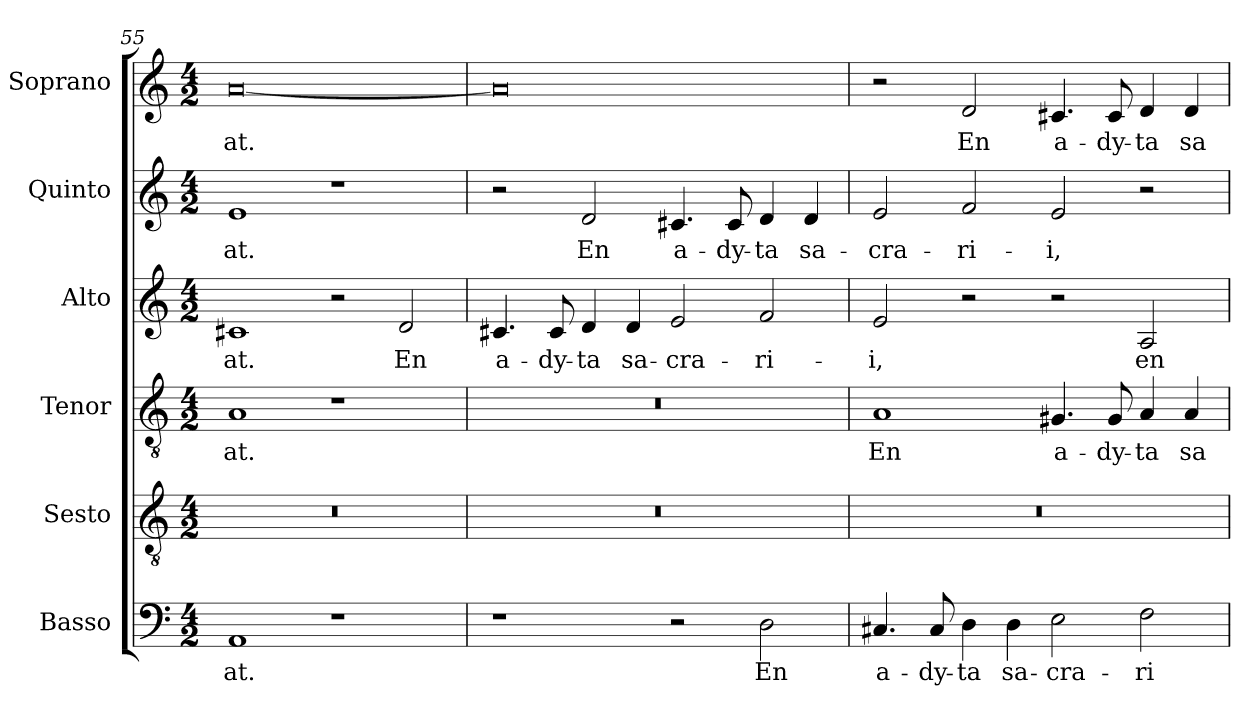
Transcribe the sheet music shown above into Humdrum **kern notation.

**kern	**text	**kern	**kern	**text	**kern	**text	**kern	**text	**kern	**text
*part6	*part6	*part5	*part4	*part4	*part3	*part3	*part2	*part2	*part1	*part1
*staff6	*staff6	*staff5	*staff4	*staff4	*staff3	*staff3	*staff2	*staff2	*staff1	*staff1
*I"Basso	*	*I"Sesto	*I"Tenor	*	*I"Alto	*	*I"Quinto	*	*I"Soprano	*
*I'B.	*	*I'Ss.	*I'T.	*	*I'A.	*	*I'Q.	*	*I'S.	*
*clefF4	*	*clefGv2	*clefGv2	*	*clefG2	*	*clefG2	*	*clefG2	*
*	*	*ITrd7c12	*ITrd7c12	*	*	*	*	*	*	*
*k[]	*	*k[]	*k[]	*	*k[]	*	*k[]	*	*k[]	*
*C:	*	*C:	*C:	*	*C:	*	*C:	*	*C:	*
*M4/2	*	*M4/2	*M4/2	*	*M4/2	*	*M4/2	*	*M4/2	*
=55	=55	=55	=55	=55	=55	=55	=55	=55	=55	=55
!	!LO:LY:b:color=#000000	!LO:N:vis=1	!	!	!	!	!	!	!	!
!	!	!	!	!LO:LY:b:color=#000000	!	!	!	!	!	!
!	!	!	!	!	!	!LO:LY:b:color=#000000	!	!	!	!
!	!	!	!	!	!	!	!	!LO:LY:b:color=#000000	!	!
!	!	!	!	!	!	!	!	!	!	!LO:LY:b:color=#000000
1AAi	-at.	0r	1AAi	-at.	1c#Xi	-at.	1ei	-at.	[0ai	-at.
1r	.	.	1r	.	2r	.	1r	.	.	.
!	!	!	!	!	!	!LO:LY:b:color=#000000	!	!	!	!
.	.	.	.	.	2di/	En	.	.	.	.
!!LO:LB:g=z
=56	=56	=56	=56	=56	=56	=56	=56	=56	=56	=56
!	!	!LO:N:vis=1	!LO:N:vis=1	!	!	!	!	!	!	!
!	!	!	!	!	!	!LO:LY:b:color=#000000	!	!	!	!
1r	.	0r	0r	.	4.c#Xi/	a-	2r	.	0ai]	.
!	!	!	!	!	!	!LO:LY:b:color=#000000	!	!	!	!
.	.	.	.	.	8c#i/	-dy-	.	.	.	.
!	!	!	!	!	!	!LO:LY:b:color=#000000	!	!	!	!
!	!	!	!	!	!	!	!	!LO:LY:b:color=#000000	!	!
.	.	.	.	.	4di/	-ta	2di/	En	.	.
!	!	!	!	!	!	!LO:LY:b:color=#000000	!	!	!	!
.	.	.	.	.	4di/	sa-	.	.	.	.
!	!	!	!	!	!	!LO:LY:b:color=#000000	!	!	!	!
!	!	!	!	!	!	!	!	!LO:LY:b:color=#000000	!	!
2r	.	.	.	.	2ei/	-cra-	4.c#Xi/	a-	.	.
!	!	!	!	!	!	!	!	!LO:LY:b:color=#000000	!	!
.	.	.	.	.	.	.	8c#i/	-dy-	.	.
!	!LO:LY:b:color=#000000	!	!	!	!	!	!	!	!	!
!	!	!	!	!	!	!LO:LY:b:color=#000000	!	!	!	!
!	!	!	!	!	!	!	!	!LO:LY:b:color=#000000	!	!
2Di\	En	.	.	.	2fi/	-ri-	4di/	-ta	.	.
!	!	!	!	!	!	!	!	!LO:LY:b:color=#000000	!	!
.	.	.	.	.	.	.	4di/	sa-	.	.
=57	=57	=57	=57	=57	=57	=57	=57	=57	=57	=57
!	!LO:LY:b:color=#000000	!LO:N:vis=1	!	!	!	!	!	!	!	!
!	!	!	!	!LO:LY:b:color=#000000	!	!	!	!	!	!
!	!	!	!	!	!	!LO:LY:b:color=#000000	!	!	!	!
!	!	!	!	!	!	!	!	!LO:LY:b:color=#000000	!	!
4.C#Xi/	a-	0r	1AAi	En	2ei/	-i,	2ei/	-cra-	2r	.
!	!LO:LY:b:color=#000000	!	!	!	!	!	!	!	!	!
8C#i/	-dy-	.	.	.	.	.	.	.	.	.
!	!LO:LY:b:color=#000000	!	!	!	!	!	!	!	!	!
!	!	!	!	!	!	!	!	!LO:LY:b:color=#000000	!	!
!	!	!	!	!	!	!	!	!	!	!LO:LY:b:color=#000000
4Di\	-ta	.	.	.	2r	.	2fi/	-ri-	2di/	En
!	!LO:LY:b:color=#000000	!	!	!	!	!	!	!	!	!
4Di\	sa-	.	.	.	.	.	.	.	.	.
!	!LO:LY:b:color=#000000	!	!	!	!	!	!	!	!	!
!	!	!	!	!LO:LY:b:color=#000000	!	!	!	!	!	!
!	!	!	!	!	!	!	!	!LO:LY:b:color=#000000	!	!
!	!	!	!	!	!	!	!	!	!	!LO:LY:b:color=#000000
2Ei\	-cra-	.	4.GG#Xi/	a-	2r	.	2ei/	-i,	4.c#Xi/	a-
!	!	!	!	!LO:LY:b:color=#000000	!	!	!	!	!	!
!	!	!	!	!	!	!	!	!	!	!LO:LY:b:color=#000000
.	.	.	8GG#i/	-dy-	.	.	.	.	8c#i/	-dy-
!	!LO:LY:b:color=#000000	!	!	!	!	!	!	!	!	!
!	!	!	!	!LO:LY:b:color=#000000	!	!	!	!	!	!
!	!	!	!	!	!	!LO:LY:b:color=#000000	!	!	!	!
!	!	!	!	!	!	!	!	!	!	!LO:LY:b:color=#000000
2Fi\	-ri-	.	4AAi/	-ta	2Ai/	en	2r	.	4di/	-ta
!	!	!	!	!LO:LY:b:color=#000000	!	!	!	!	!	!
!	!	!	!	!	!	!	!	!	!	!LO:LY:b:color=#000000
.	.	.	4AAi/	sa-	.	.	.	.	4di/	sa-
=	=	=	=	=	=	=	=	=	=	=
*-	*-	*-	*-	*-	*-	*-	*-	*-	*-	*-
